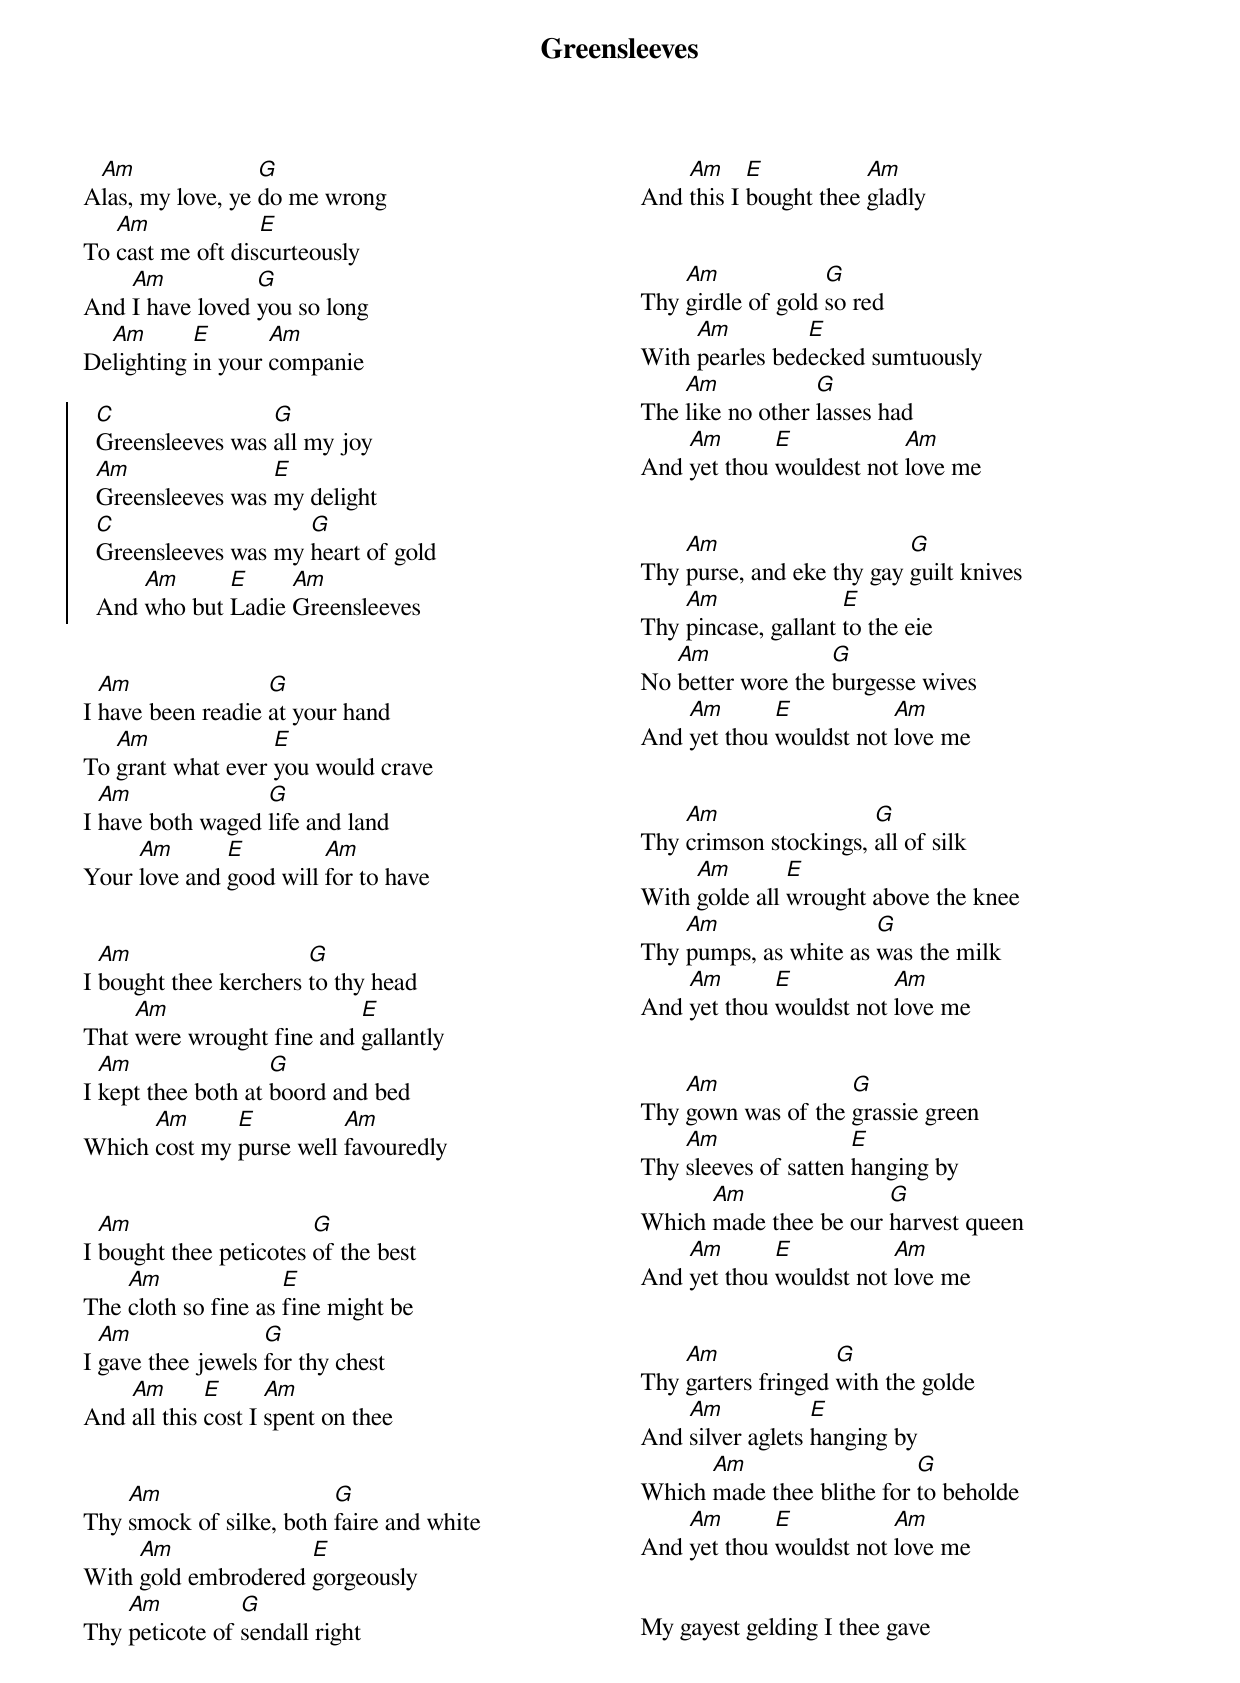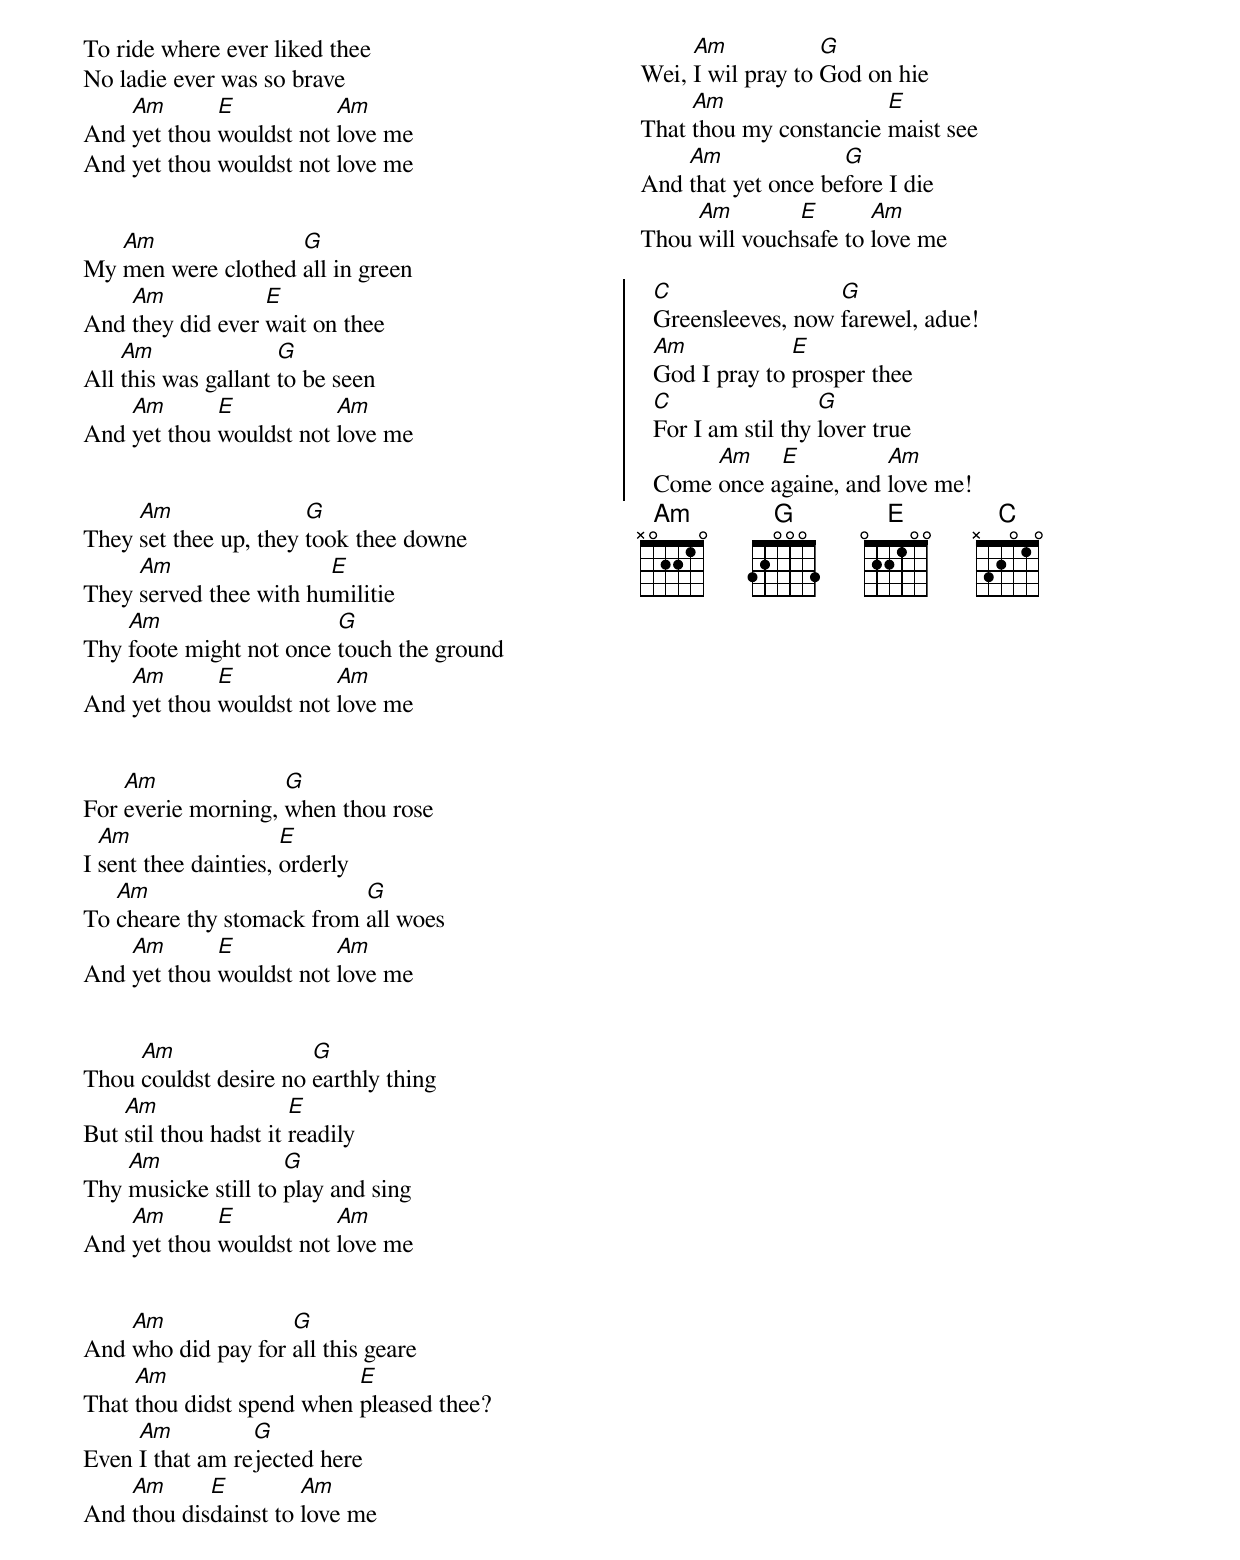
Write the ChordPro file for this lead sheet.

{title: Greensleeves}
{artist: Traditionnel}
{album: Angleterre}
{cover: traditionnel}
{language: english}
{columns: 2}
{define: Am frets X 0 2 2 1 0}
{define: G frets 3 2 0 0 0 3}
{define: E frets 0 2 2 1 0 0}
{define: C frets X 3 2 0 1 0}

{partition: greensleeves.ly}


A[Am]las, my love, ye [G]do me wrong
To [Am]cast me oft dis[E]curteously
And [Am]I have loved [G]you so long
De[Am]lighting [E]in your [Am]companie

{start_of_chorus}
  [C]Greensleeves was [G]all my joy
  [Am]Greensleeves was [E]my delight
  [C]Greensleeves was my [G]heart of gold
  And [Am]who but [E]Ladie [Am]Greensleeves
{end_of_chorus}


I [Am]have been readie [G]at your hand
To [Am]grant what ever [E]you would crave
I [Am]have both waged [G]life and land
Your [Am]love and [E]good will [Am]for to have


I [Am]bought thee kerchers [G]to thy head
That [Am]were wrought fine and [E]gallantly
I [Am]kept thee both at [G]boord and bed
Which [Am]cost my [E]purse well [Am]favouredly


I [Am]bought thee peticotes [G]of the best
The [Am]cloth so fine as [E]fine might be
I [Am]gave thee jewels [G]for thy chest
And [Am]all this [E]cost I [Am]spent on thee


Thy [Am]smock of silke, both [G]faire and white
With [Am]gold embrodered [E]gorgeously
Thy [Am]peticote of [G]sendall right
And [Am]this I [E]bought thee [Am]gladly


Thy [Am]girdle of gold [G]so red
With [Am]pearles bed[E]ecked sumtuously
The [Am]like no other [G]lasses had
And [Am]yet thou [E]wouldest not [Am]love me


Thy [Am]purse, and eke thy gay [G]guilt knives
Thy [Am]pincase, gallant [E]to the eie
No [Am]better wore the [G]burgesse wives
And [Am]yet thou [E]wouldst not [Am]love me


Thy [Am]crimson stockings, [G]all of silk
With [Am]golde all [E]wrought above the knee
Thy [Am]pumps, as white as [G]was the milk
And [Am]yet thou [E]wouldst not [Am]love me


Thy [Am]gown was of the [G]grassie green
Thy [Am]sleeves of satten [E]hanging by
Which [Am]made thee be our [G]harvest queen
And [Am]yet thou [E]wouldst not [Am]love me


Thy [Am]garters fringed [G]with the golde
And [Am]silver aglets [E]hanging by
Which [Am]made thee blithe for [G]to beholde
And [Am]yet thou [E]wouldst not [Am]love me


My gayest gelding I thee gave
To ride where ever liked thee
No ladie ever was so brave
And [Am]yet thou [E]wouldst not [Am]love me
And yet thou wouldst not love me


My [Am]men were clothed [G]all in green
And [Am]they did ever [E]wait on thee
All [Am]this was gallant [G]to be seen
And [Am]yet thou [E]wouldst not [Am]love me


They [Am]set thee up, they [G]took thee downe
They [Am]served thee with hu[E]militie
Thy [Am]foote might not once [G]touch the ground
And [Am]yet thou [E]wouldst not [Am]love me


For [Am]everie morning, [G]when thou rose
I [Am]sent thee dainties, [E]orderly
To [Am]cheare thy stomack from [G]all woes
And [Am]yet thou [E]wouldst not [Am]love me


Thou [Am]couldst desire no [G]earthly thing
But [Am]stil thou hadst it [E]readily
Thy [Am]musicke still to [G]play and sing
And [Am]yet thou [E]wouldst not [Am]love me


And [Am]who did pay for [G]all this geare
That [Am]thou didst spend when [E]pleased thee?
Even [Am]I that am re[G]jected here
And [Am]thou dis[E]dainst to [Am]love me


Wei, [Am]I wil pray to [G]God on hie
That [Am]thou my constancie [E]maist see
And [Am]that yet once be[G]fore I die
Thou [Am]will vouch[E]safe to [Am]love me

{start_of_chorus}
  [C]Greensleeves, now [G]farewel, adue!
  [Am]God I pray to [E]prosper thee
  [C]For I am stil thy [G]lover true
  Come [Am]once a[E]gaine, and [Am]love me!
{end_of_chorus}
